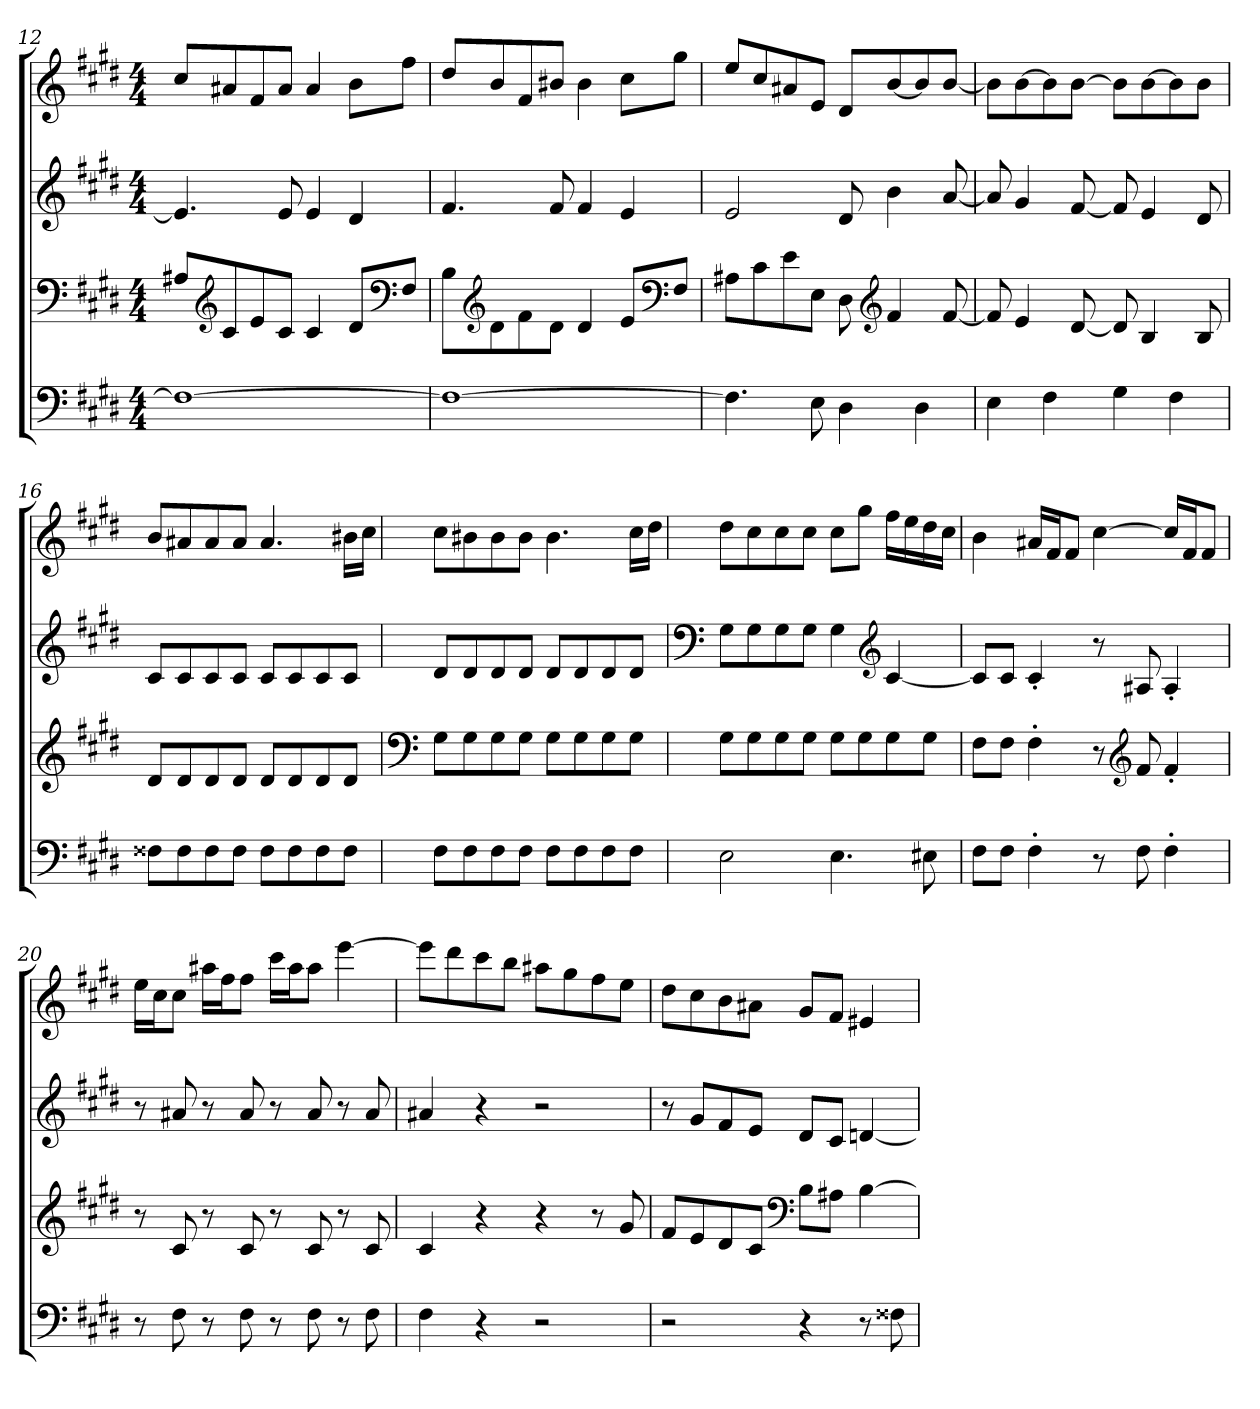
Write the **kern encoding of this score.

**kern	**kern	**kern	**kern
*part4	*part3	*part2	*part1
*staff4	*staff3	*staff2	*staff1
*clefF4	*clefF4	*clefG2	*clefG2
*k[f#c#g#d#]	*k[f#c#g#d#]	*k[f#c#g#d#]	*k[f#c#g#d#]
*E:	*E:	*E:	*E:
*M4/4	*M4/4	*M4/4	*M4/4
=12	=12	=12	=12
1F#_	8A#X/L	4.e/]	8cc#/L
*	*clefG2	*	*
.	8c#/	.	8a#X/
.	8e/	.	8f#/
.	8c#/J	8e/	8a#/J
.	4c#/	4e/	4a#/
.	8d#/L	4d#/	8b\L
*	*clefF4	*	*
.	8F#/J	.	8ff#\J
=13	=13	=13	=13
1F#_	8B\L	4.f#/	8dd#/L
*	*clefG2	*	*
.	8d#\	.	8b/
.	8f#\	.	8f#/
.	8d#\J	8f#/	8b#X/J
.	4d#/	4f#/	4b#\
.	8e/L	4e/	8cc#\L
*	*clefF4	*	*
.	8F#/J	.	8gg#\J
=14	=14	=14	=14
4.F#\]	8A#X\L	2e/	8ee/L
.	8c#\	.	8cc#/
.	8e\	.	8a#X/
8E\	8E\J	.	8e/J
4D#\	8D#\	8d#/	8d#/L
*	*clefG2	*	*
.	4f#/	4b\	[8b/
4D#\	.	.	8b/]
.	[8f#/	[8a/	[8b/J
=15	=15	=15	=15
4E\	8f#/]	8a/]	8b\L]
.	4e/	4g#/	[8b\
4F#\	.	.	8b\]
.	[8d#/	[8f#/	[8b\J
4G#\	8d#/]	8f#/]	8b\L]
.	4B/	4e/	[8b\
4F#\	.	.	8b\]
.	8B/	8d#/	8b\J
=16	=16	=16	=16
8F##X\L	8d#/L	8c#/L	8b/L
8F##\	8d#/	8c#/	8a#X/
8F##\	8d#/	8c#/	8a#/
8F##\J	8d#/J	8c#/J	8a#/J
8F##\L	8d#/L	8c#/L	4.a#/
8F##\	8d#/	8c#/	.
8F##\	8d#/	8c#/	.
8F##\J	8d#/J	8c#/J	16b#X\LL
.	.	.	16cc#\JJ
=17	=17	=17	=17
*	*clefF4	*	*
8F#\L	8G#\L	8d#/L	8cc#\L
8F#\	8G#\	8d#/	8b#X\
8F#\	8G#\	8d#/	8b#\
8F#\J	8G#\J	8d#/J	8b#\J
8F#\L	8G#\L	8d#/L	4.b#\
8F#\	8G#\	8d#/	.
8F#\	8G#\	8d#/	.
8F#\J	8G#\J	8d#/J	16cc#\LL
.	.	.	16dd#\JJ
=18	=18	=18	=18
*	*	*clefF4	*
2E\	8G#\L	8G#\L	8dd#\L
.	8G#\	8G#\	8cc#\
.	8G#\	8G#\	8cc#\
.	8G#\J	8G#\J	8cc#\J
4.E\	8G#\L	4G#\	8cc#\L
.	8G#\	.	8gg#\J
*	*	*clefG2	*
.	8G#\	[4c#/	16ff#\LL
.	.	.	16ee\
8E#X\	8G#\J	.	16dd#\
.	.	.	16cc#\JJ
=19	=19	=19	=19
8F#\L	8F#\L	8c#/L]	4b\
8F#\J	8F#\J	8c#/J	.
4F#'\	4F#'\	4c#'/	16a#X/LL
.	.	.	16f#/J
.	.	.	8f#/J
8r	8r	8r	[4cc#\
*	*clefG2	*	*
8F#\	8f#/	8A#X/	.
4F#'\	4f#'/	4A#'/	16cc#/LL]
.	.	.	16f#/J
.	.	.	8f#/J
=20	=20	=20	=20
8r	8r	8r	16ee\LL
.	.	.	16cc#\J
8F#\	8c#/	8a#X/	8cc#\J
8r	8r	8r	16aa#X\LL
.	.	.	16ff#\J
8F#\	8c#/	8a#/	8ff#\J
8r	8r	8r	16ccc#\LL
.	.	.	16aa#\J
8F#\	8c#/	8a#/	8aa#\J
8r	8r	8r	[4eee\
8F#\	8c#/	8a#/	.
=21	=21	=21	=21
4F#\	4c#/	4a#X/	8eee\L]
.	.	.	8ddd#\
4r	4r	4r	8ccc#\
.	.	.	8bb\J
2r	4r	2r	8aa#X\L
.	.	.	8gg#\
.	8r	.	8ff#\
.	8g#/	.	8ee\J
=22	=22	=22	=22
2r	8f#/L	8r	8dd#\L
.	8e/	8g#/L	8cc#\
.	8d#/	8f#/	8b\
.	8c#/J	8e/J	8a#X\J
*	*clefF4	*	*
4r	8B\L	8d#/L	8g#/L
.	8A#X\J	8c#/J	8f#/J
8r	[4B\	[4dn/	4e#X/
8F##X\	.	.	.
=	=	=	=
*-	*-	*-	*-
